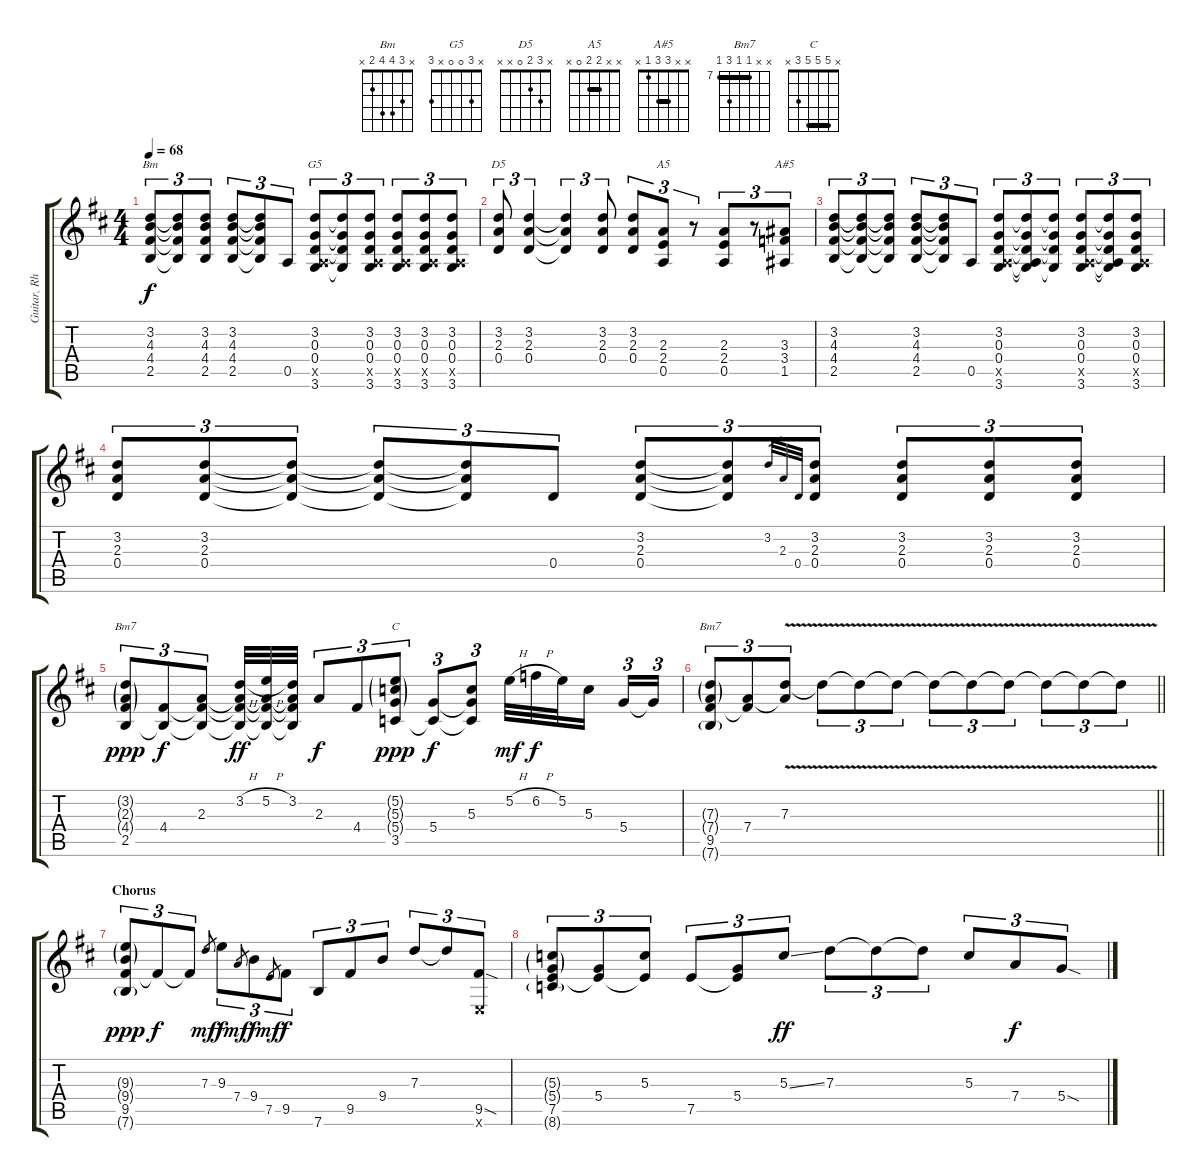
\track ("Guitar, Rhythm" "Guitar, Rh") {instrument distortionguitar}
\staff {score tabs}
\tuning (E4 B3 G3 D3 A2 E2) {hide}
\chord ("Bm" x 3 4 4 2 x)
\chord ("G5" x 3 0 0 x 3)
\chord ("D5" x 3 2 0 x x)
\chord ("A5" x x 2 2 0 x) {barre 2}
\chord ("A#5" x x 3 3 1 x) {barre 3}
\chord ("Bm7" x 3 2 4 2 x) {barre 2}
\chord ("C" x 5 5 5 3 x) {barre 5}
\chord ("Bm7" x x 7 7 9 7) {firstfret 7 barre 7}
\ts (4 4)
\tempo 68
\clef g2
\ks d
(3.2 4.3 4.4 2.5).8{tu (3 2) ch "Bm" dy f} (3.2{t} 4.3{t} 4.4{t} 2.5{t}).8{tu (3 2)} (3.2 4.3 4.4 2.5).8{tu (3 2)} (3.2 4.3 4.4 2.5).8{tu (3 2)} (3.2{t} 4.3{t} 4.4{t} 2.5{t}).8{tu (3 2)} 0.5.8{tu (3 2)} (3.2 0.3 0.4 0.5{x} 3.6).8{tu (3 2) ch "G5"} (3.2{t} 0.3{t} 0.4{t} 3.6{t}).8{tu (3 2)} (3.2 0.3 0.4 0.5{x} 3.6).8{tu (3 2)} (3.2 0.3 0.4 0.5{x} 3.6).8{tu (3 2)} (3.2 0.3 0.4 0.5{x} 3.6).8{tu (3 2)} (3.2 0.3 0.4 0.5{x} 3.6).8{tu (3 2)} |
(3.2 2.3 0.4).8{tu (3 2) ch "D5"} (3.2 2.3 0.4).4{tu (3 2)} (3.2{t} 2.3{t} 0.4{t}).4{tu (3 2)} (3.2 2.3 0.4).8{tu (3 2)} (3.2 2.3 0.4).8{tu (3 2)} (2.3 2.4 0.5).8{tu (3 2) ch "A5"} r.8{tu (3 2)} (2.3 2.4 0.5).8{tu (3 2)} r.8{tu (3 2)} (3.3 3.4 1.5).8{tu (3 2) ch "A#5"} |
(3.2 4.3 4.4 2.5).8{tu (3 2)} (3.2{t} 4.3{t} 4.4{t} 2.5{t}).8{tu (3 2)} (3.2{t} 4.3{t} 4.4{t} 2.5{t}).8{tu (3 2)} (3.2 4.3 4.4 2.5).8{tu (3 2)} (3.2{t} 4.3{t} 4.4{t} 2.5{t}).8{tu (3 2)} 0.5.8{tu (3 2)} (3.2 0.3 0.4 0.5{x} 3.6).8{tu (3 2)} (3.2{t} 0.3{t} 0.4{t} 0.5{t} 3.6{t}).8{tu (3 2)} (3.2{t} 0.3{t} 0.4{t} 3.6{t}).8{tu (3 2)} (3.2 0.3 0.4 0.5{x} 3.6).8{tu (3 2)} (3.2{t} 0.3{t} 0.4{t} 0.5{t} 3.6{t}).8{tu (3 2)} (3.2 0.3 0.4 0.5{x} 3.6).8{tu (3 2)} |
(3.2 2.3 0.4).8{tu (3 2)} (3.2 2.3 0.4).8{tu (3 2)} (3.2{t} 2.3{t} 0.4{t}).8{tu (3 2)} (3.2{t} 2.3{t} 0.4{t}).8{tu (3 2)} (3.2{t} 2.3{t} 0.4{t}).8{tu (3 2)} 0.4.8{tu (3 2)} (3.2 2.3 0.4).8{tu (3 2)} (3.2{t} 2.3{t} 0.4{t}).8{tu (3 2)} 3.2.32{gr} 2.3.32{gr} 0.4.32{gr} (3.2 2.3 0.4).8{tu (3 2)} (3.2 2.3 0.4).8{tu (3 2)} (3.2 2.3 0.4).8{tu (3 2)} (3.2 2.3 0.4).8{tu (3 2)} |
(3.2{g} 2.3{g} 4.4{g} 2.5).8{tu (3 2) ch "Bm7" dy ppp} (4.4 2.5{t}).8{tu (3 2) dy f} (2.3 4.4{t} 2.5{t}).8{tu (3 2)} (3.2{h} 2.3{t} 4.4{t} 2.5{t}).32{dy ff} (5.2{h} 2.3{t} 4.4{t} 2.5{t}).32 (3.2 2.3{t} 4.4{t} 2.5{t}).32 2.3.8{tu (3 2) dy f} 4.4.8{tu (3 2)} (5.2{g} 5.3{g} 5.4{g} 3.5).8{tu (3 2) ch "C" dy ppp} (5.4 3.5{t}).8{tu (3 2) dy f} (5.3 5.4{t} 3.5{t}).8{tu (3 2)} 5.2{h}.32{dy mf} 6.2{h}.32{dy f} 5.2.32 5.3.16{beam splitsecondary} 5.4.16{tu (3 2)} 5.4{t}.16{tu (3 2)} |
\barLineRight lightlight
(7.3{g} 7.4{g} 9.5 7.6{g}).8{tu (3 2) ch "Bm7"} (7.4 9.5{t}).8{tu (3 2)} (7.3{v} 7.4{t}).8{tu (3 2)} 7.3{v t}.8{tu (3 2)} 7.3{v t}.8{tu (3 2)} 7.3{v t}.8{tu (3 2)} 7.3{v t}.8{tu (3 2)} 7.3{v t}.8{tu (3 2)} 7.3{v t}.8{tu (3 2)} 7.3{v t}.8{tu (3 2)} 7.3{v t}.8{tu (3 2)} 7.3{v t}.8{tu (3 2)} |
\section ("" "Chorus")
(9.3{g} 9.4{g} 9.5 7.6{g}).8{tu (3 2) dy ppp} 9.5{t}.8{tu (3 2) dy f} 9.5{t}.8{tu (3 2)} 7.3.8{gr dy mf} 9.3.8{tu (3 2) dy f} 7.4.8{gr dy mf} 9.4.8{tu (3 2) dy f} 7.5.8{gr dy mf} 9.5.8{tu (3 2) dy f} 7.6.8{tu (3 2)} 9.5.8{tu (3 2)} 9.4.8{tu (3 2)} 7.3.8{tu (3 2)} 7.3{t}.8{tu (3 2)} (9.5{sod} 0.6{x}).8{tu (3 2)} |
(5.3{g} 5.4{g} 7.5 8.6{g}).8{tu (3 2)} (5.4 7.5{t}).8{tu (3 2)} (5.3 7.5{t}).8{tu (3 2)} 7.5.8{tu (3 2)} (5.4 7.5{t}).8{tu (3 2)} 5.3{ss}.8{tu (3 2) dy ff} 7.3.8{tu (3 2)} 7.3{t}.8{tu (3 2)} 7.3{t}.8{tu (3 2)} 5.3.8{tu (3 2)} 7.4.8{tu (3 2) dy f} 5.4{sod}.8{tu (3 2)}
